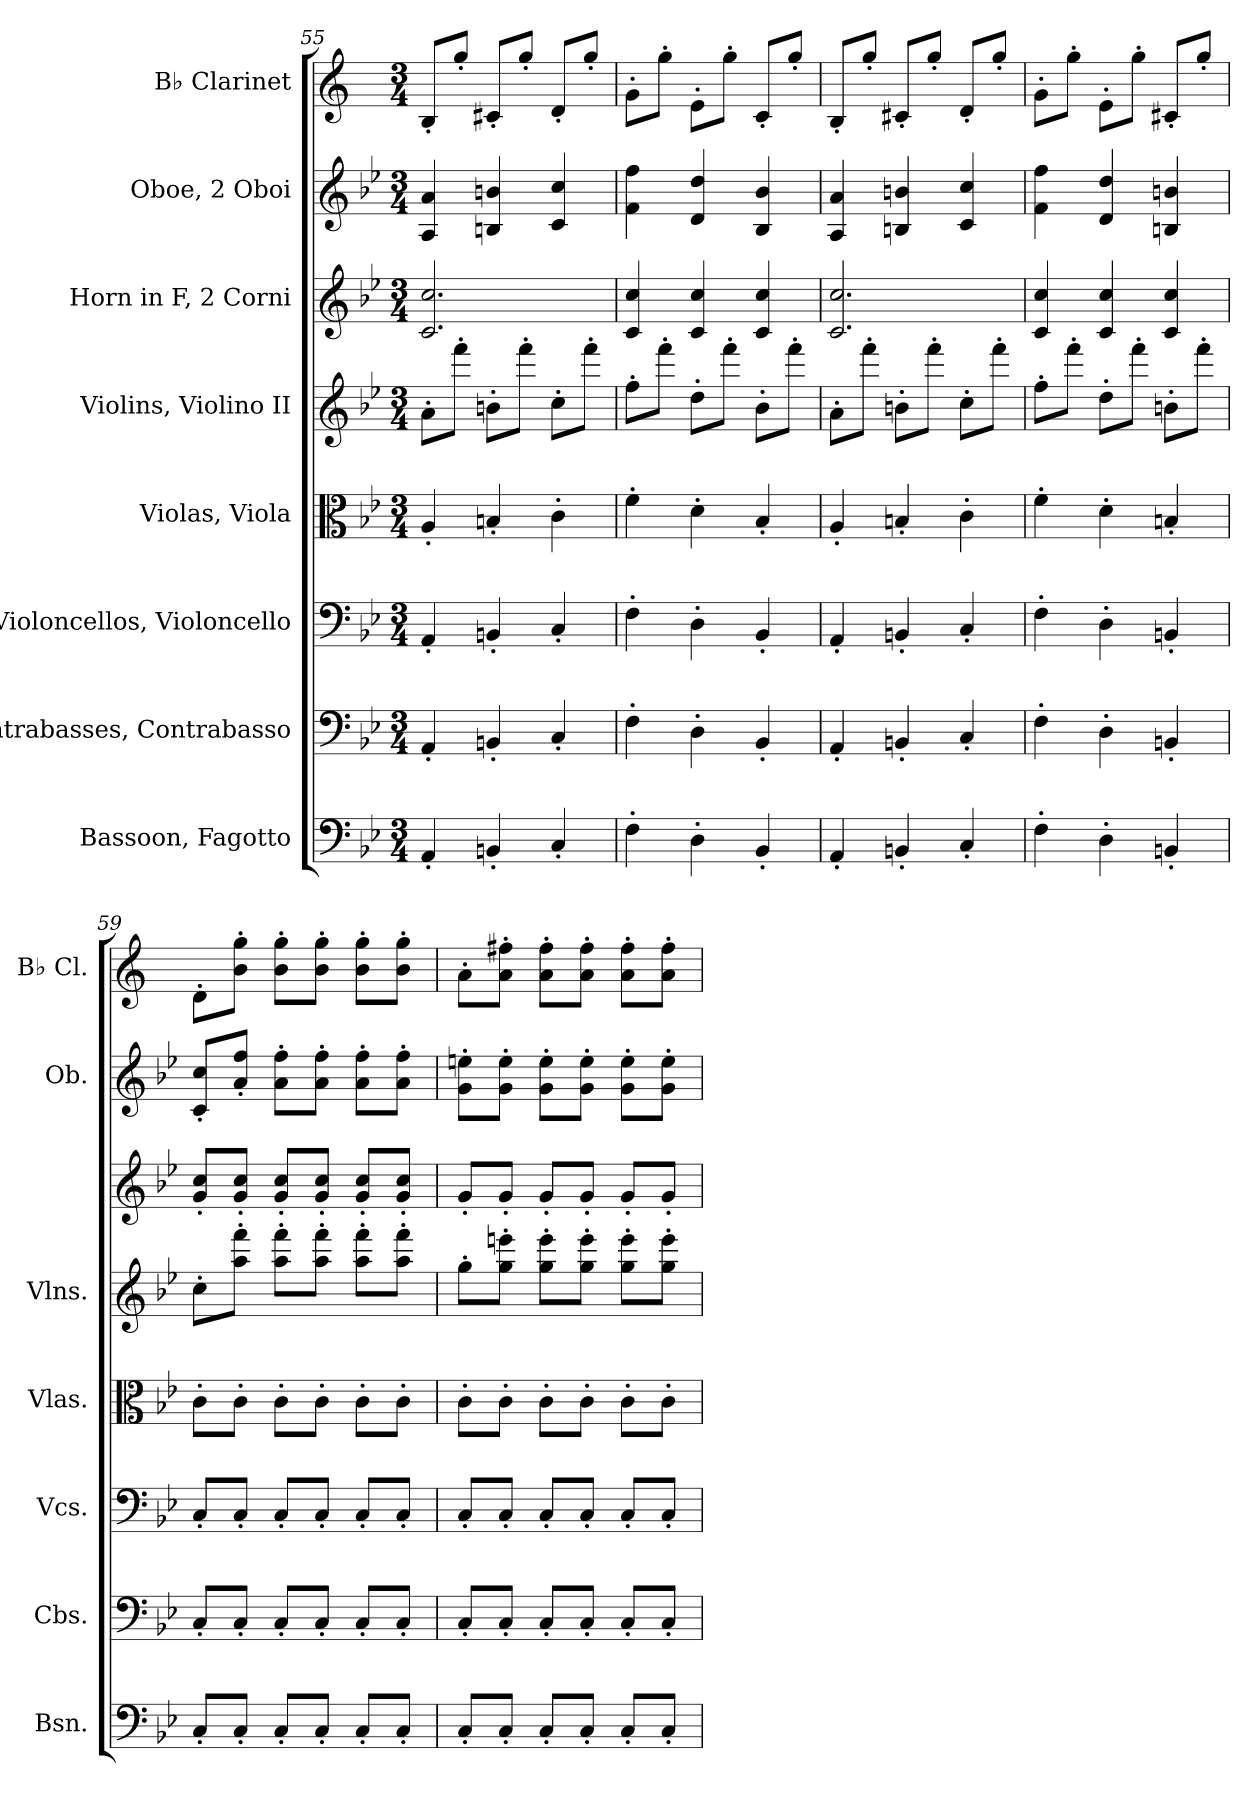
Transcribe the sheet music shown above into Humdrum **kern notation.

**kern	**kern	**kern	**kern	**kern	**kern	**kern	**kern
*part8	*part7	*part6	*part5	*part4	*part3	*part2	*part1
*staff8	*staff7	*staff6	*staff5	*staff4	*staff3	*staff2	*staff1
*I"Bassoon, Fagotto	*I"Contrabasses, Contrabasso	*I"Violoncellos, Violoncello	*I"Violas, Viola	*I"Violins, Violino II	*I"Horn in F, 2 Corni	*I"Oboe, 2 Oboi	*I"B♭ Clarinet
*I'Bsn.	*I'Cbs.	*I'Vcs.	*I'Vlas.	*I'Vlns.	*	*I'Ob.	*I'B♭ Cl.
*clefF4	*clefF4	*clefF4	*clefC3	*clefG2	*clefG2	*clefG2	*clefG2
*	*ITrd7c12	*	*	*	*ITrd4c7	*	*ITrd1c2
*k[b-e-]	*k[b-e-]	*k[b-e-]	*k[b-e-]	*k[b-e-]	*k[b-e-a-]	*k[b-e-]	*k[b-e-]
*M3/4	*M3/4	*M3/4	*M3/4	*M3/4	*M3/4	*M3/4	*M3/4
=55	=55	=55	=55	=55	=55	=55	=55
4AA'/	4AAA'/	4AA'/	4A'/	8a'\L	2.F/ 2.f/	4A/ 4a/	8A'/L
.	.	.	.	8fff'\J	.	.	8ff'/J
4BBn'/	4BBBn'/	4BBn'/	4Bn'/	8bn'\L	.	4Bn/ 4bn/	8Bn'/L
.	.	.	.	8fff'\J	.	.	8ff'/J
4C'/	4CC'/	4C'/	4c'\	8cc'\L	.	4c/ 4cc/	8c'/L
.	.	.	.	8fff'\J	.	.	8ff'/J
=56	=56	=56	=56	=56	=56	=56	=56
4F'\	4FF'\	4F'\	4f'\	8ff'\L	4F/ 4f/	4f\ 4ff\	8f'\L
.	.	.	.	8fff'\J	.	.	8ff'\J
4D'\	4DD'\	4D'\	4d'\	8dd'\L	4F/ 4f/	4d/ 4dd/	8d'\L
.	.	.	.	8fff'\J	.	.	8ff'\J
4BB-'/	4BBB-'/	4BB-'/	4B-'/	8b-'\L	4F/ 4f/	4B-/ 4b-/	8B-'/L
.	.	.	.	8fff'\J	.	.	8ff'/J
=57	=57	=57	=57	=57	=57	=57	=57
4AA'/	4AAA'/	4AA'/	4A'/	8a'\L	2.F/ 2.f/	4A/ 4a/	8A'/L
.	.	.	.	8fff'\J	.	.	8ff'/J
4BBn'/	4BBBn'/	4BBn'/	4Bn'/	8bn'\L	.	4Bn/ 4bn/	8Bn'/L
.	.	.	.	8fff'\J	.	.	8ff'/J
4C'/	4CC'/	4C'/	4c'\	8cc'\L	.	4c/ 4cc/	8c'/L
.	.	.	.	8fff'\J	.	.	8ff'/J
=58	=58	=58	=58	=58	=58	=58	=58
4F'\	4FF'\	4F'\	4f'\	8ff'\L	4F/ 4f/	4f\ 4ff\	8f'\L
.	.	.	.	8fff'\J	.	.	8ff'\J
4D'\	4DD'\	4D'\	4d'\	8dd'\L	4F/ 4f/	4d/ 4dd/	8d'\L
.	.	.	.	8fff'\J	.	.	8ff'\J
4BBn'/	4BBBn'/	4BBn'/	4Bn'/	8bn'\L	4F/ 4f/	4Bn/ 4bn/	8Bn'/L
.	.	.	.	8fff'\J	.	.	8ff'/J
!!LO:LB:g=z
=59	=59	=59	=59	=59	=59	=59	=59
8C'/L	8CC'/L	8C'/L	8c'\L	8cc'\L	8c'/ 8f'/L	8c'/ 8cc'/L	8c'\L
8C'/J	8CC'/J	8C'/J	8c'\J	8aa'\ 8fff'\J	8c'/ 8f'/J	8a'/ 8ff'/J	8a\' 8ff\'J
8C'/L	8CC'/L	8C'/L	8c'\L	8aa'\ 8fff'\L	8c'/ 8f'/L	8a'\ 8ff'\L	8a\' 8ff\'L
8C'/J	8CC'/J	8C'/J	8c'\J	8aa'\ 8fff'\J	8c'/ 8f'/J	8a'\ 8ff'\J	8a\' 8ff\'J
8C'/L	8CC'/L	8C'/L	8c'\L	8aa'\ 8fff'\L	8c'/ 8f'/L	8a'\ 8ff'\L	8a\' 8ff\'L
8C'/J	8CC'/J	8C'/J	8c'\J	8aa'\ 8fff'\J	8c'/ 8f'/J	8a'\ 8ff'\J	8a\' 8ff\'J
=60	=60	=60	=60	=60	=60	=60	=60
8C'/L	8CC'/L	8C'/L	8c'\L	8gg'\L	8c'/L	8g'\ 8een'\L	8g'\L
8C'/J	8CC'/J	8C'/J	8c'\J	8gg'\ 8eeen'\J	8c'/J	8g'\ 8ee'\J	8g\' 8een\'J
8C'/L	8CC'/L	8C'/L	8c'\L	8gg'\ 8eee'\L	8c'/L	8g'\ 8ee'\L	8g\' 8ee\'L
8C'/J	8CC'/J	8C'/J	8c'\J	8gg'\ 8eee'\J	8c'/J	8g'\ 8ee'\J	8g\' 8ee\'J
8C'/L	8CC'/L	8C'/L	8c'\L	8gg'\ 8eee'\L	8c'/L	8g'\ 8ee'\L	8g\' 8ee\'L
8C'/J	8CC'/J	8C'/J	8c'\J	8gg'\ 8eee'\J	8c'/J	8g'\ 8ee'\J	8g\' 8ee\'J
=	=	=	=	=	=	=	=
*-	*-	*-	*-	*-	*-	*-	*-
